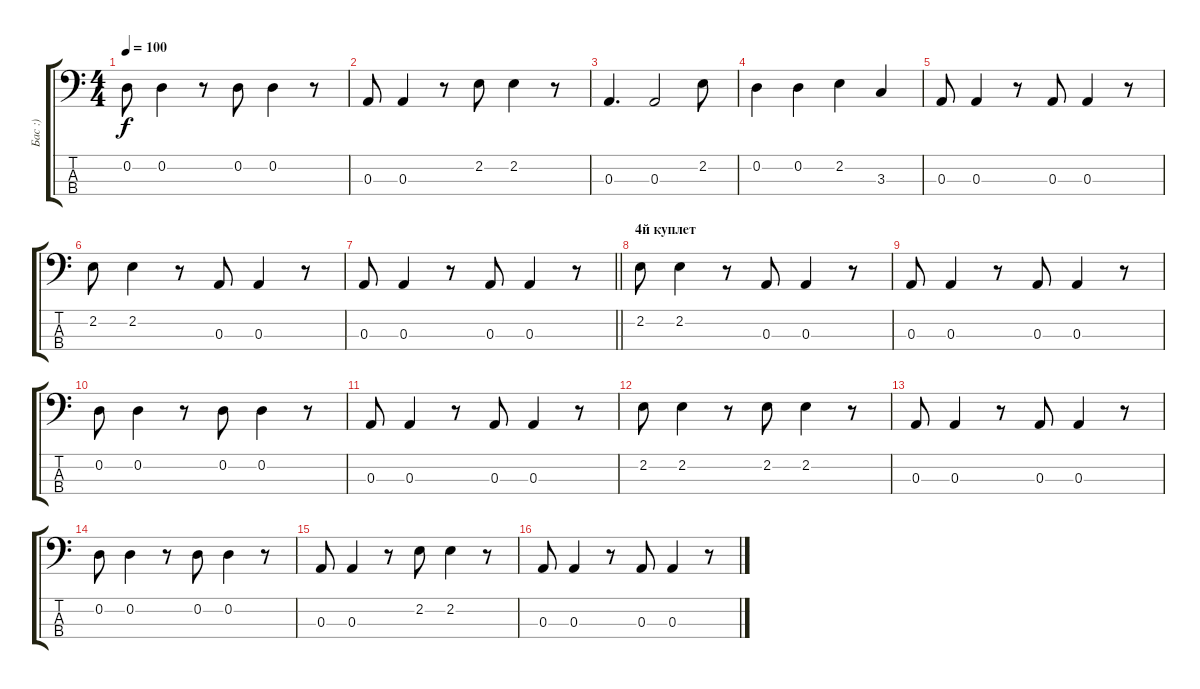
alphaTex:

\track ("Бас :)" "Бас :)") {instrument acousticbass}
\staff {score tabs}
\tuning (G2 D2 A1 E1) {hide}
\ts (4 4)
\tempo 100
\clef f4
\ks c
0.2.8{dy f} 0.2.4 r.8 0.2.8 0.2.4 r.8 |
0.3.8 0.3.4 r.8 2.2.8 2.2.4 r.8 |
0.3.4{d} 0.3.2 2.2.8 |
0.2.4 0.2.4 2.2.4 3.3.4 |
0.3.8 0.3.4 r.8 0.3.8 0.3.4 r.8 |
2.2.8 2.2.4 r.8 0.3.8 0.3.4 r.8 |
\barLineRight lightlight
0.3.8 0.3.4 r.8 0.3.8 0.3.4 r.8 |
\section ("" "4й куплет")
2.2.8 2.2.4 r.8 0.3.8 0.3.4 r.8 |
0.3.8 0.3.4 r.8 0.3.8 0.3.4 r.8 |
0.2.8 0.2.4 r.8 0.2.8 0.2.4 r.8 |
0.3.8 0.3.4 r.8 0.3.8 0.3.4 r.8 |
2.2.8 2.2.4 r.8 2.2.8 2.2.4 r.8 |
0.3.8 0.3.4 r.8 0.3.8 0.3.4 r.8 |
0.2.8 0.2.4 r.8 0.2.8 0.2.4 r.8 |
0.3.8 0.3.4 r.8 2.2.8 2.2.4 r.8 |
0.3.8 0.3.4 r.8 0.3.8 0.3.4 r.8
